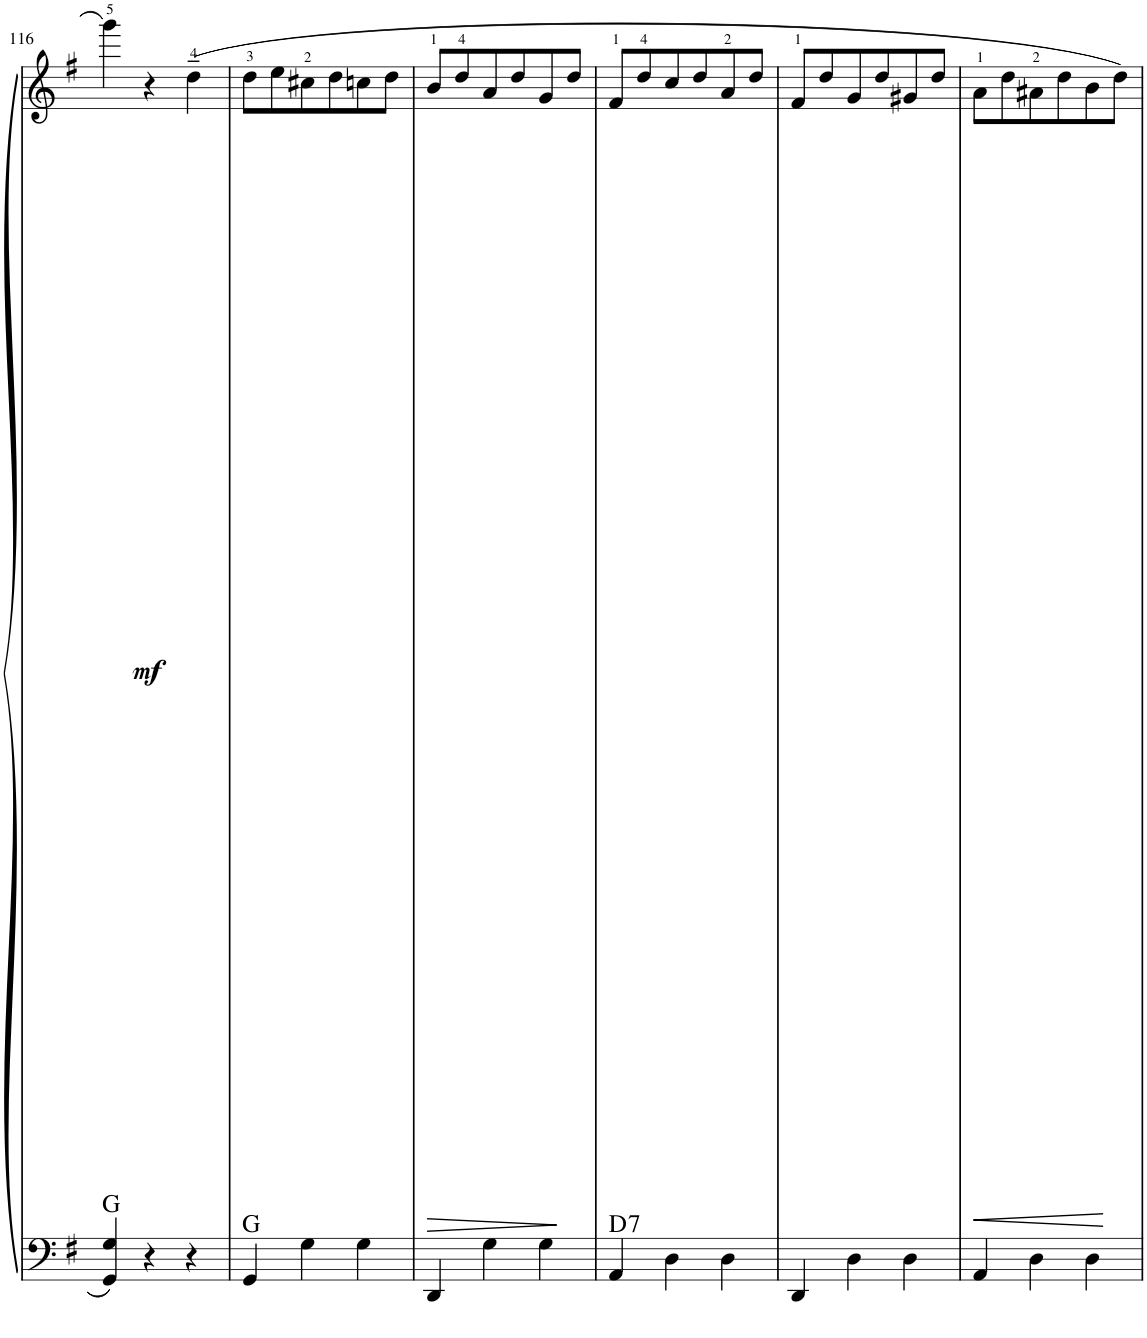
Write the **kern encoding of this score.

**kern	**kern	**dynam	**harte
*part1	*part1	*part1	*part1
*staff2	*staff1	*staff1/2	*
*I"Accordion	*	*	*
*I'Acc	*	*	*
!!LO:PB:g=z
*clefF4	*clefG2	*	*
*k[f#]	*k[f#]	*	*
*M3/4	*M3/4	*	*
=116	=116	=116	=116
4GG/ 4G/	4ggg\	.	G:maj
!	!	!LO:DY:b	!
4r	4r	mf	.
4r	(4dd~\	.	.
=117	=117	=117	=117
4GG/	8dd\L	.	G:maj
.	8ee\	.	.
4G\	8cc#X\	.	.
.	8dd\	.	.
4G\	8ccn\	.	.
.	8dd\J	.	.
=118	=118	=118	=118
!	!	!LO:HP:b	!
4DD/	8b/L	>	.
.	8dd/	.	.
4G\	8a/	.	.
.	8dd/	.	.
4G\	8g/	.	.
.	8dd/J	]	.
=119	=119	=119	=119
!	!	!	!LO:H:kt=7
4AA/	8f#/L	.	D:7
.	8dd/	.	.
4D\	8cc/	.	.
.	8dd/	.	.
4D\	8a/	.	.
.	8dd/J	.	.
=120	=120	=120	=120
4DD/	8f#/L	.	.
.	8dd/	.	.
4D\	8g/	.	.
.	8dd/	.	.
4D\	8g#X/	.	.
.	8dd/J	.	.
=121	=121	=121	=121
!	!	!LO:HP:b	!
4AA/	8a\L	<	.
.	8dd\	.	.
4D\	8a#X\	.	.
.	8dd\	.	.
4D\	8b\	.	.
.	8dd\J)	[	.
=	=	=	=
*-	*-	*-	*-
